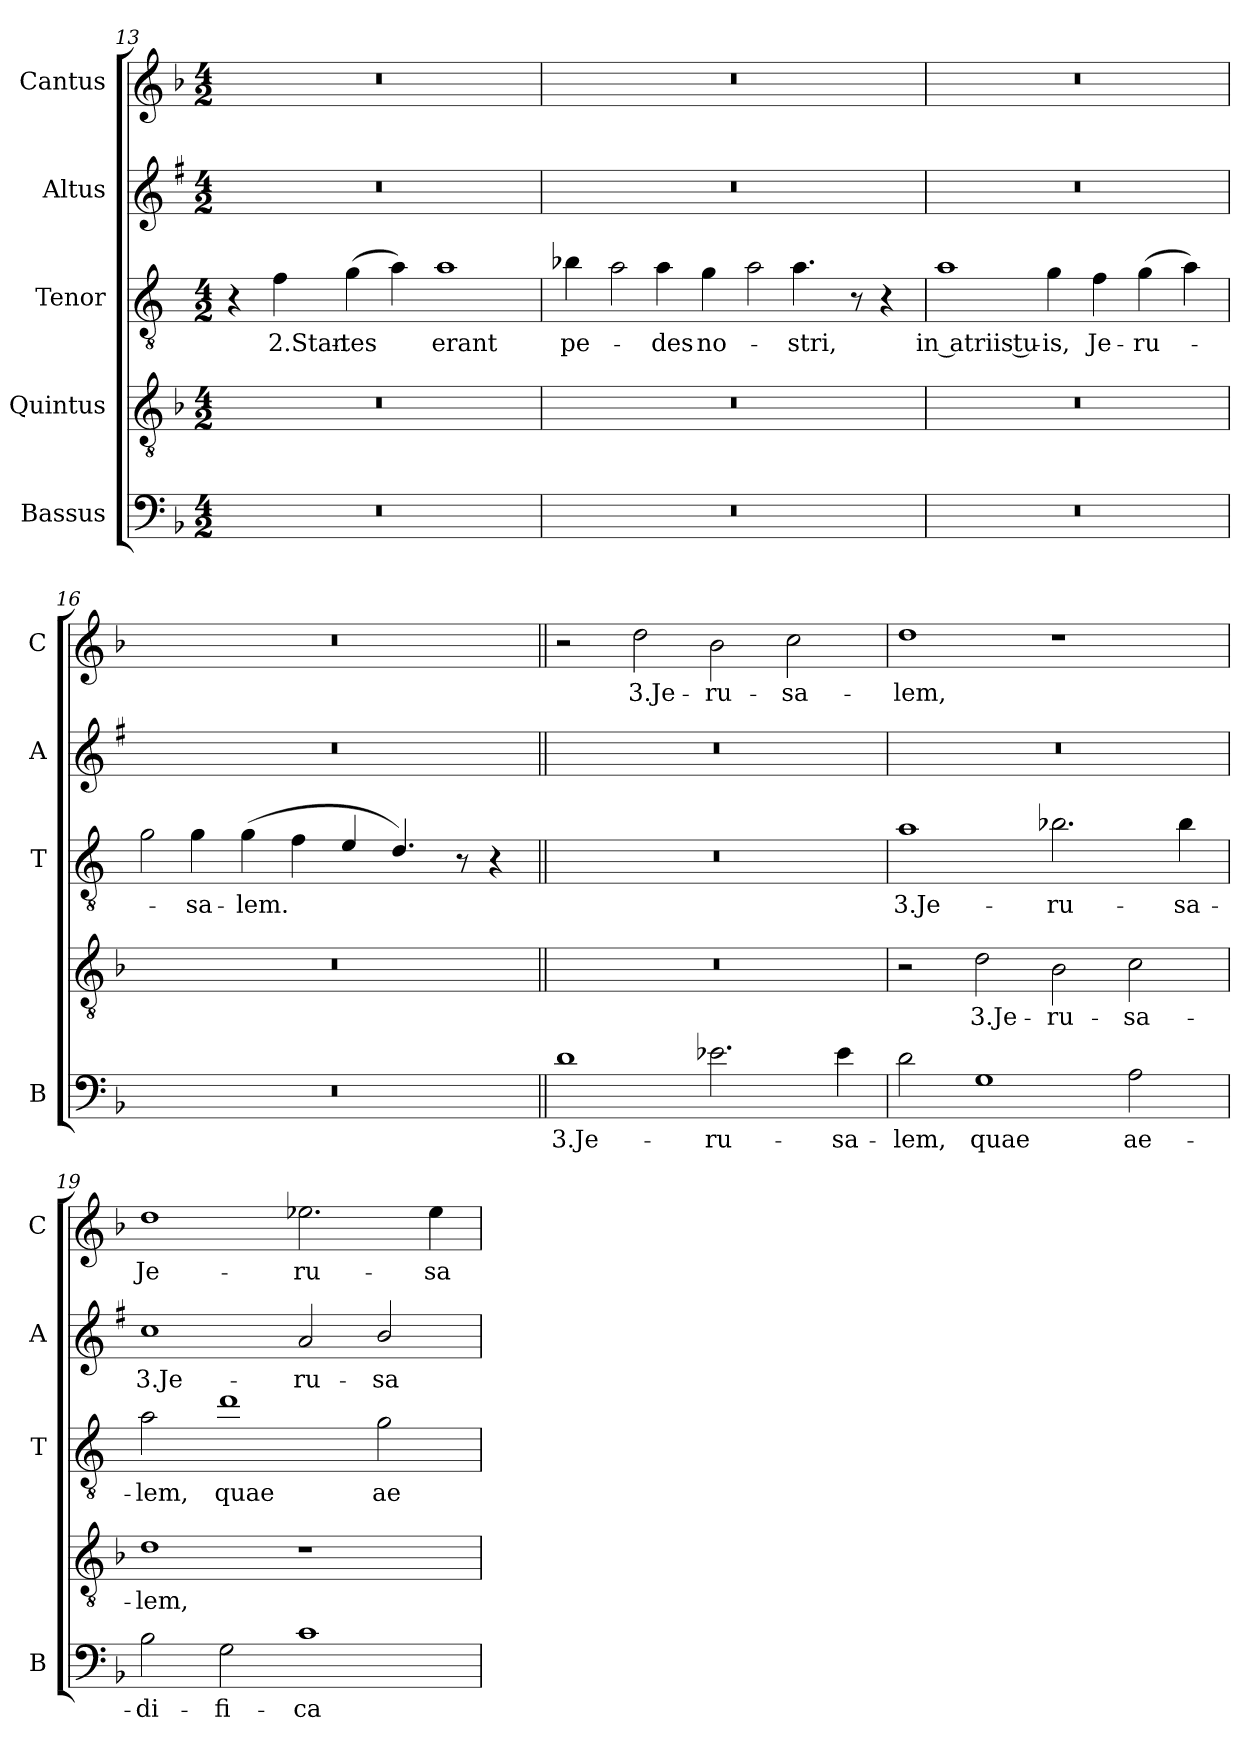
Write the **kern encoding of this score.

**kern	**text	**kern	**text	**kern	**text	**kern	**text	**kern	**text
*part5	*part5	*part4	*part4	*part3	*part3	*part2	*part2	*part1	*part1
*staff5	*staff5	*staff4	*staff4	*staff3	*staff3	*staff2	*staff2	*staff1	*staff1
*I"Bassus	*	*I"Quintus	*	*I"Tenor	*	*I"Altus	*	*I"Cantus	*
*I'B	*	*	*	*I'T	*	*I'A	*	*I'C	*
!!LO:PB:g=z
*clefF4	*	*clefGv2	*	*clefGv2	*	*clefG2	*	*clefG2	*
*	*	*	*	*ITrd4c7	*	*ITrd1c2	*	*	*
*k[b-]	*	*k[b-]	*	*k[b-]	*	*k[b-]	*	*k[b-]	*
*F:	*	*F:	*	*F:	*	*F:	*	*F:	*
*M4/2	*	*M4/2	*	*M4/2	*	*M4/2	*	*M4/2	*
=13	=13	=13	=13	=13	=13	=13	=13	=13	=13
0r	.	0r	.	4r	.	0r	.	0r	.
!	!	!	!	!	!LO:LY:b	!	!	!	!
.	.	.	.	4B-\	2.Stan-	.	.	.	.
!	!	!	!	!	!LO:LY:b	!	!	!	!
.	.	.	.	(>4c\	-tes	.	.	.	.
.	.	.	.	4d\)	.	.	.	.	.
!	!	!	!	!	!LO:LY:b	!	!	!	!
.	.	.	.	1d	erant	.	.	.	.
=14	=14	=14	=14	=14	=14	=14	=14	=14	=14
!	!	!	!	!	!LO:LY:b	!	!	!	!
0r	.	0r	.	4e-X\	pe-	0r	.	0r	.
!	!	!	!	!LO:N:head=open	!	!	!	!	!
.	.	.	.	4d\	.	.	.	.	.
!	!	!	!	!	!LO:LY:b	!	!	!	!
.	.	.	.	4d\	-des	.	.	.	.
!	!	!	!	!	!LO:LY:b	!	!	!	!
.	.	.	.	4c\	no-	.	.	.	.
!	!	!	!	!LO:N:head=open	!	!	!	!	!
.	.	.	.	4d\	.	.	.	.	.
!	!	!	!	!	!LO:LY:b	!	!	!	!
.	.	.	.	4.d\	-stri,	.	.	.	.
.	.	.	.	8r	.	.	.	.	.
.	.	.	.	4r	.	.	.	.	.
=15	=15	=15	=15	=15	=15	=15	=15	=15	=15
!	!	!	!	!	!LO:LY:b	!	!	!	!
0r	.	0r	.	1d	in atriis tu-	0r	.	0r	.
!	!	!	!	!	!LO:LY:b	!	!	!	!
.	.	.	.	4c\	-is,	.	.	.	.
!	!	!	!	!	!LO:LY:b	!	!	!	!
.	.	.	.	4B-\	Je-	.	.	.	.
!	!	!	!	!	!LO:LY:b	!	!	!	!
.	.	.	.	(>4c\	-ru-	.	.	.	.
.	.	.	.	4d\)	.	.	.	.	.
=16	=16	=16	=16	=16	=16	=16	=16	=16	=16
!	!	!	!	!LO:N:head=open	!	!	!	!	!
0r	.	0r	.	4c\	.	0r	.	0r	.
!	!	!	!	!	!LO:LY:b	!	!	!	!
.	.	.	.	4c\	-sa-	.	.	.	.
!	!	!	!	!	!LO:LY:b	!	!	!	!
.	.	.	.	(>4c\	-lem.	.	.	.	.
.	.	.	.	4B-\	.	.	.	.	.
.	.	.	.	4A/	.	.	.	.	.
.	.	.	.	4.G/)	.	.	.	.	.
.	.	.	.	8r	.	.	.	.	.
.	.	.	.	4r	.	.	.	.	.
!!LO:LB:g=z
=17||	=17||	=17||	=17||	=17||	=17||	=17||	=17||	=17||	=17||
!	!LO:LY:b	!	!	!	!	!	!	!	!
1d	3.Je-	0r	.	0r	.	0r	.	2r	.
!	!	!	!	!	!	!	!	!	!LO:LY:b
.	.	.	.	.	.	.	.	2dd\	3.Je-
!	!LO:LY:b	!	!	!	!	!	!	!	!LO:LY:b
2.e-X\	-ru-	.	.	.	.	.	.	2b-\	-ru-
!	!	!	!	!	!	!	!	!	!LO:LY:b
.	.	.	.	.	.	.	.	2cc\	-sa-
!	!LO:LY:b	!	!	!	!	!	!	!	!
4e-\	-sa-	.	.	.	.	.	.	.	.
=18	=18	=18	=18	=18	=18	=18	=18	=18	=18
!	!LO:LY:b	!	!	!	!LO:LY:b	!	!	!	!LO:LY:b
2d\	-lem,	2r	.	1d	3.Je-	0r	.	1dd	-lem,
!	!LO:LY:b	!	!LO:LY:b	!	!	!	!	!	!
1G	quae	2d\	3.Je-	.	.	.	.	.	.
!	!	!	!LO:LY:b	!	!LO:LY:b	!	!	!	!
.	.	2B-\	-ru-	2.e-X\	-ru-	.	.	1r	.
!	!LO:LY:b	!	!LO:LY:b	!	!	!	!	!	!
2A\	ae-	2c\	-sa-	.	.	.	.	.	.
!	!	!	!	!	!LO:LY:b	!	!	!	!
.	.	.	.	4e-\	-sa-	.	.	.	.
=19	=19	=19	=19	=19	=19	=19	=19	=19	=19
!	!LO:LY:b	!	!LO:LY:b	!	!LO:LY:b	!	!LO:LY:b	!	!LO:LY:b
2B-\	-di-	1d	-lem,	2d\	-lem,	1b-	3.Je-	1dd	Je-
!	!LO:LY:b	!	!	!	!LO:LY:b	!	!	!	!
2G\	-fi-	.	.	1g	quae	.	.	.	.
!	!LO:LY:b	!	!	!	!	!	!LO:LY:b	!	!LO:LY:b
1c	-ca-	1r	.	.	.	2g/	-ru-	2.ee-X\	-ru-
!	!	!	!	!	!LO:LY:b	!	!LO:LY:b	!	!
.	.	.	.	2c\	ae-	2a/	-sa-	.	.
!	!	!	!	!	!	!	!	!	!LO:LY:b
.	.	.	.	.	.	.	.	4ee-\	-sa-
=	=	=	=	=	=	=	=	=	=
*-	*-	*-	*-	*-	*-	*-	*-	*-	*-
